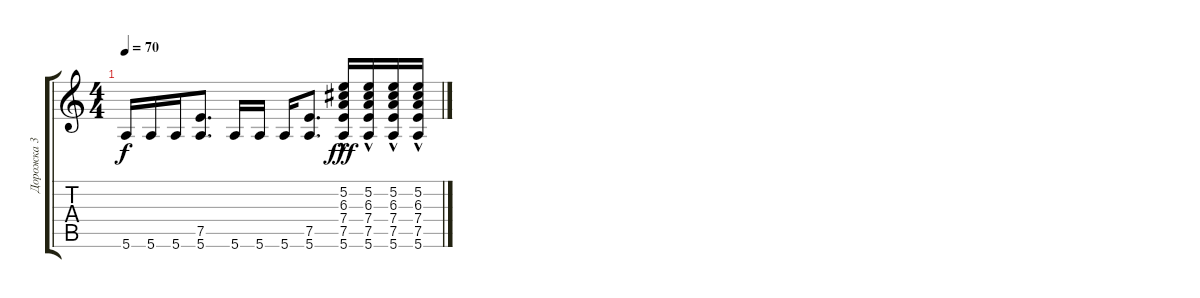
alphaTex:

\track ("Дорожка 3" "Дорожка 3") {instrument distortionguitar}
\staff {score tabs}
\tuning (E4 B3 G3 D3 A2 E2) {hide}
\ts (4 4)
\tempo 70
\clef g2
\ks c
5.6.16{dy f} 5.6.16 5.6.16 (7.5 5.6).8{d} 5.6.16 5.6.16 5.6.16 (7.5 5.6).8{d} (5.2 6.3{hac} 7.4{hac} 7.5 5.6{hac}).16{dy fff} (5.2 6.3{hac} 7.4{hac} 7.5 5.6{hac}).16 (5.2 6.3{hac} 7.4{hac} 7.5 5.6{hac}).16 (5.2 6.3{hac} 7.4{hac} 7.5 5.6{hac}).16
